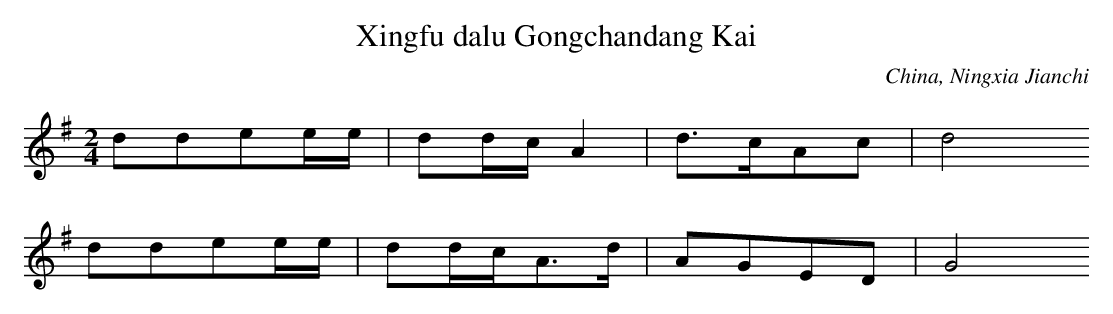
X:1
T: Xingfu dalu Gongchandang Kai
O: China, Ningxia Jianchi
M: 2/4
L: 1/16
K: G
d2d2e2ee | d2dcA4 | d3cA2c2 | d8
d2d2e2ee | d2dcA3d | A2G2E2D2 | G8
